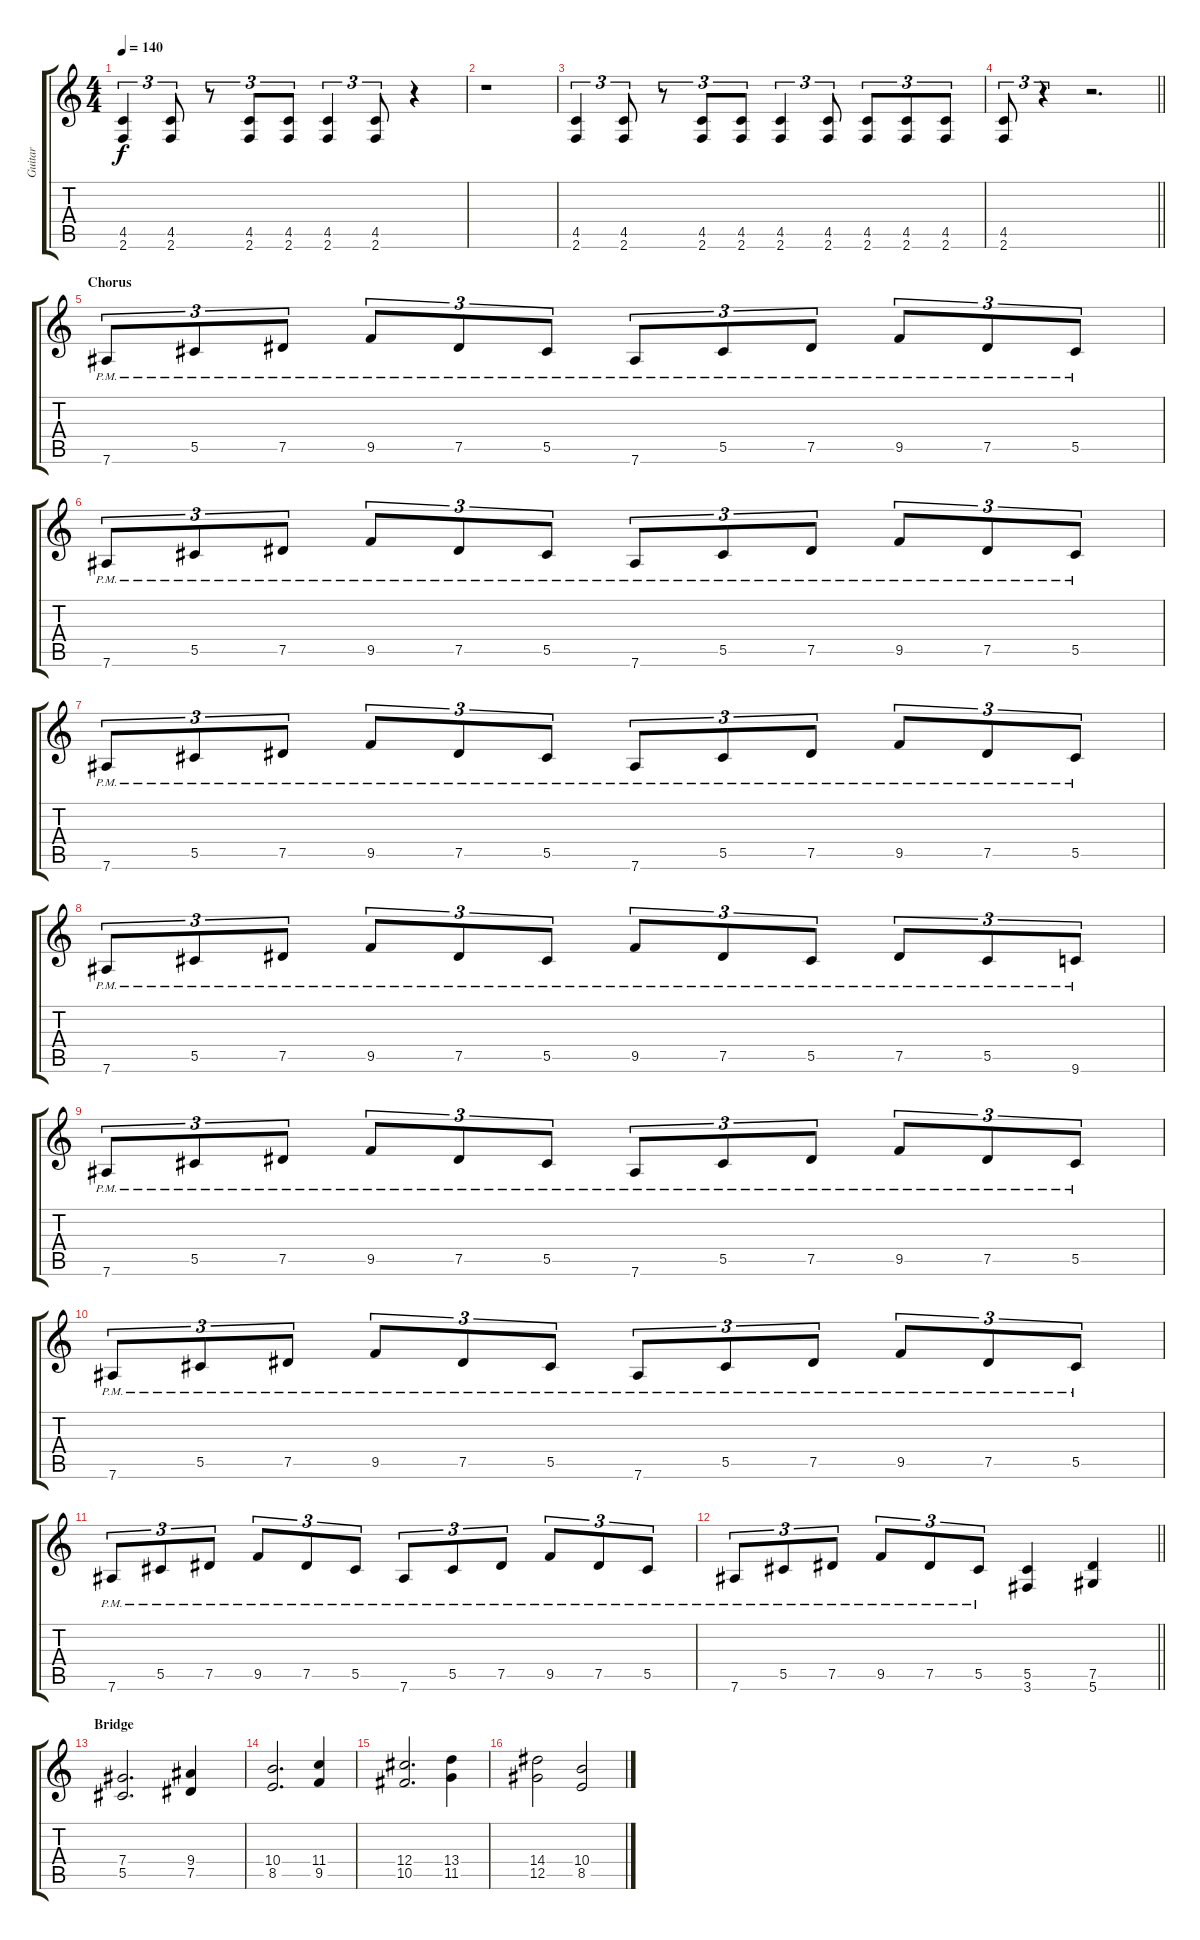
\track ("Guitar" "Guitar") {instrument distortionguitar}
\staff {score tabs}
\tuning (Eb4 Bb3 Gb3 Db3 Ab2 Eb2) {hide}
\ts (4 4)
\tempo 140
\clef g2
\ks c
(4.5 2.6).4{tu (3 2) dy f} (4.5 2.6).8{tu (3 2)} r.8{tu (3 2)} (4.5 2.6).8{tu (3 2)} (4.5 2.6).8{tu (3 2)} (4.5 2.6).4{tu (3 2)} (4.5 2.6).8{tu (3 2)} r.4 |
r.1 |
(4.5 2.6).4{tu (3 2)} (4.5 2.6).8{tu (3 2)} r.8{tu (3 2)} (4.5 2.6).8{tu (3 2)} (4.5 2.6).8{tu (3 2)} (4.5 2.6).4{tu (3 2)} (4.5 2.6).8{tu (3 2)} (4.5 2.6).8{tu (3 2)} (4.5 2.6).8{tu (3 2)} (4.5 2.6).8{tu (3 2)} |
\barLineRight lightlight
(4.5 2.6).8{tu (3 2)} r.4{tu (3 2)} r.2{d} |
\section ("" "Chorus")
7.6{pm}.8{tu (3 2)} 5.5{pm}.8{tu (3 2)} 7.5{pm}.8{tu (3 2)} 9.5{pm}.8{tu (3 2)} 7.5{pm}.8{tu (3 2)} 5.5{pm}.8{tu (3 2)} 7.6{pm}.8{tu (3 2)} 5.5{pm}.8{tu (3 2)} 7.5{pm}.8{tu (3 2)} 9.5{pm}.8{tu (3 2)} 7.5{pm}.8{tu (3 2)} 5.5{pm}.8{tu (3 2)} |
7.6{pm}.8{tu (3 2)} 5.5{pm}.8{tu (3 2)} 7.5{pm}.8{tu (3 2)} 9.5{pm}.8{tu (3 2)} 7.5{pm}.8{tu (3 2)} 5.5{pm}.8{tu (3 2)} 7.6{pm}.8{tu (3 2)} 5.5{pm}.8{tu (3 2)} 7.5{pm}.8{tu (3 2)} 9.5{pm}.8{tu (3 2)} 7.5{pm}.8{tu (3 2)} 5.5{pm}.8{tu (3 2)} |
7.6{pm}.8{tu (3 2)} 5.5{pm}.8{tu (3 2)} 7.5{pm}.8{tu (3 2)} 9.5{pm}.8{tu (3 2)} 7.5{pm}.8{tu (3 2)} 5.5{pm}.8{tu (3 2)} 7.6{pm}.8{tu (3 2)} 5.5{pm}.8{tu (3 2)} 7.5{pm}.8{tu (3 2)} 9.5{pm}.8{tu (3 2)} 7.5{pm}.8{tu (3 2)} 5.5{pm}.8{tu (3 2)} |
7.6{pm}.8{tu (3 2)} 5.5{pm}.8{tu (3 2)} 7.5{pm}.8{tu (3 2)} 9.5{pm}.8{tu (3 2)} 7.5{pm}.8{tu (3 2)} 5.5{pm}.8{tu (3 2)} 9.5{pm}.8{tu (3 2)} 7.5{pm}.8{tu (3 2)} 5.5{pm}.8{tu (3 2)} 7.5{pm}.8{tu (3 2)} 5.5{pm}.8{tu (3 2)} 9.6{pm}.8{tu (3 2)} |
7.6{pm}.8{tu (3 2)} 5.5{pm}.8{tu (3 2)} 7.5{pm}.8{tu (3 2)} 9.5{pm}.8{tu (3 2)} 7.5{pm}.8{tu (3 2)} 5.5{pm}.8{tu (3 2)} 7.6{pm}.8{tu (3 2)} 5.5{pm}.8{tu (3 2)} 7.5{pm}.8{tu (3 2)} 9.5{pm}.8{tu (3 2)} 7.5{pm}.8{tu (3 2)} 5.5{pm}.8{tu (3 2)} |
7.6{pm}.8{tu (3 2)} 5.5{pm}.8{tu (3 2)} 7.5{pm}.8{tu (3 2)} 9.5{pm}.8{tu (3 2)} 7.5{pm}.8{tu (3 2)} 5.5{pm}.8{tu (3 2)} 7.6{pm}.8{tu (3 2)} 5.5{pm}.8{tu (3 2)} 7.5{pm}.8{tu (3 2)} 9.5{pm}.8{tu (3 2)} 7.5{pm}.8{tu (3 2)} 5.5{pm}.8{tu (3 2)} |
7.6{pm}.8{tu (3 2)} 5.5{pm}.8{tu (3 2)} 7.5{pm}.8{tu (3 2)} 9.5{pm}.8{tu (3 2)} 7.5{pm}.8{tu (3 2)} 5.5{pm}.8{tu (3 2)} 7.6{pm}.8{tu (3 2)} 5.5{pm}.8{tu (3 2)} 7.5{pm}.8{tu (3 2)} 9.5{pm}.8{tu (3 2)} 7.5{pm}.8{tu (3 2)} 5.5{pm}.8{tu (3 2)} |
\barLineRight lightlight
7.6{pm}.8{tu (3 2)} 5.5{pm}.8{tu (3 2)} 7.5{pm}.8{tu (3 2)} 9.5{pm}.8{tu (3 2)} 7.5{pm}.8{tu (3 2)} 5.5{pm}.8{tu (3 2)} (5.5 3.6).4 (7.5 5.6).4 |
\section ("" "Bridge")
(7.4 5.5).2{d} (9.4 7.5).4 |
(10.4 8.5).2{d} (11.4 9.5).4 |
(12.4 10.5).2{d} (13.4 11.5).4 |
(14.4 12.5).2 (10.4 8.5).2
